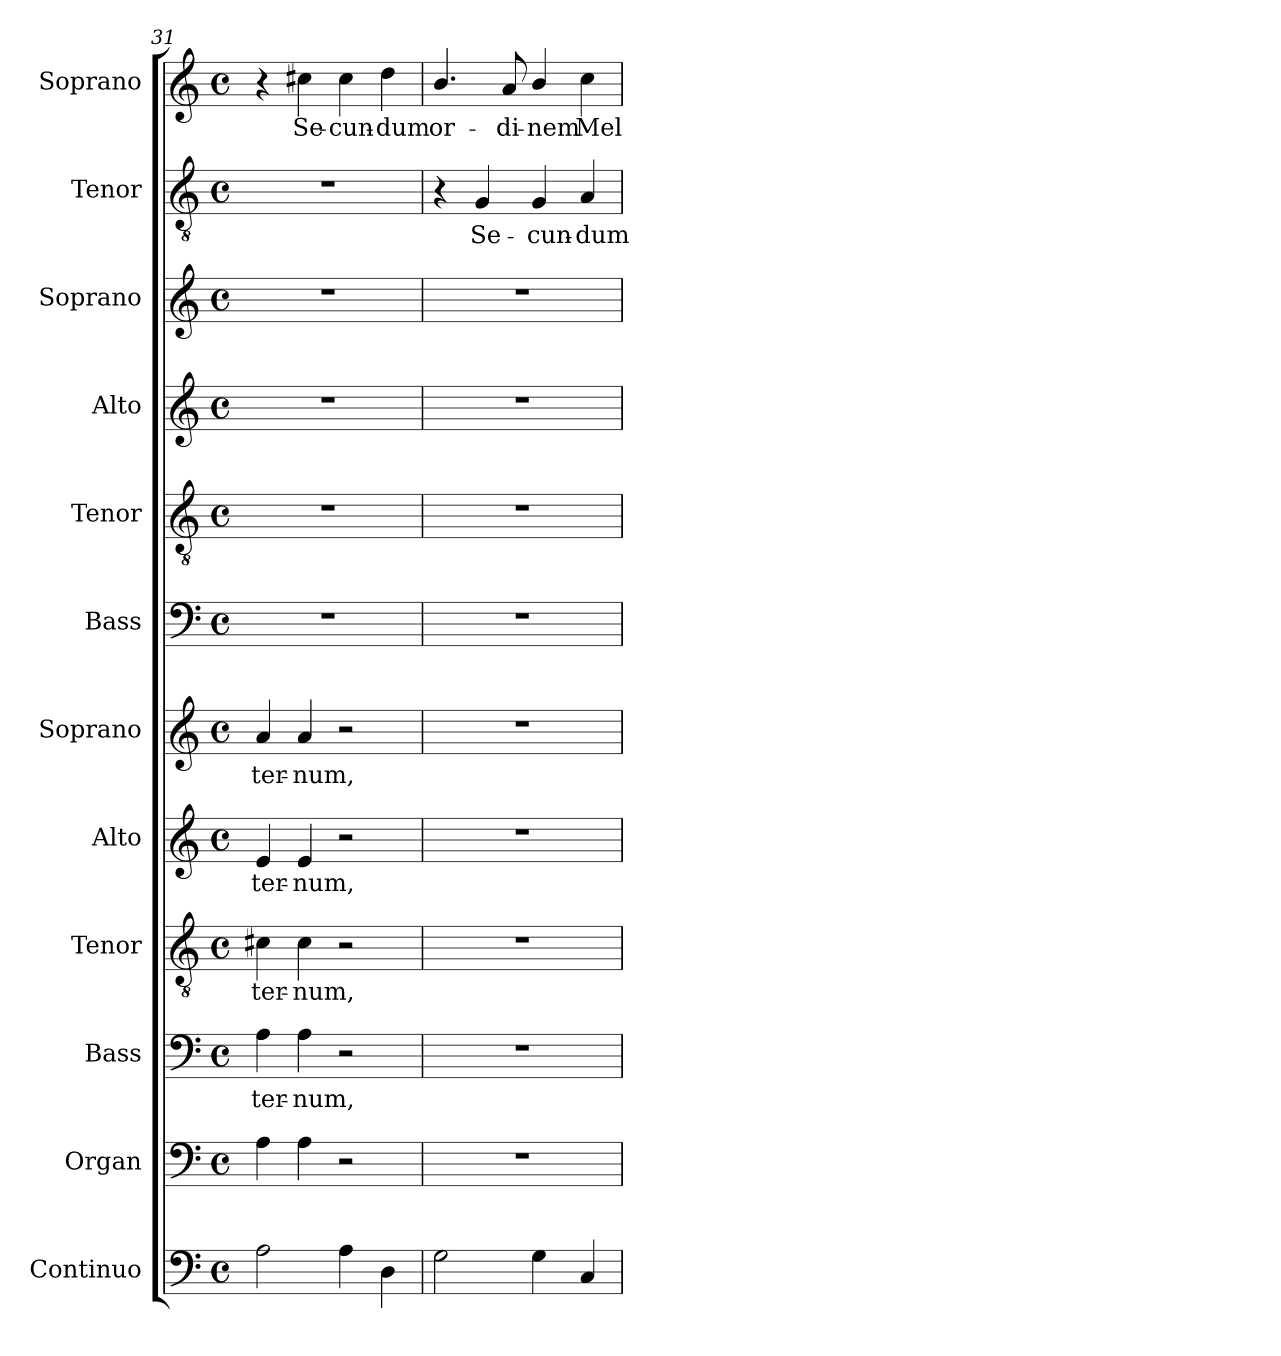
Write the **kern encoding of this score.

**kern	**kern	**kern	**text	**kern	**text	**kern	**text	**kern	**text	**kern	**kern	**kern	**kern	**kern	**text	**kern	**text
*part12	*part11	*part10	*part10	*part9	*part9	*part8	*part8	*part7	*part7	*part6	*part5	*part4	*part3	*part2	*part2	*part1	*part1
*staff12	*staff11	*staff10	*staff10	*staff9	*staff9	*staff8	*staff8	*staff7	*staff7	*staff6	*staff5	*staff4	*staff3	*staff2	*staff2	*staff1	*staff1
*I"Continuo	*I"Organ	*I"Bass	*	*I"Tenor	*	*I"Alto	*	*I"Soprano	*	*I"Bass	*I"Tenor	*I"Alto	*I"Soprano	*I"Tenor	*	*I"Soprano	*
*I'Cont.	*I'Org.	*I'B.	*	*I'T.	*	*I'A.	*	*I'S.	*	*I'B.	*I'T.	*I'A.	*I'S.	*I'T.	*	*I'S.	*
*clefF4	*clefF4	*clefF4	*	*clefGv2	*	*clefG2	*	*clefG2	*	*clefF4	*clefGv2	*clefG2	*clefG2	*clefGv2	*	*clefG2	*
*	*	*	*	*ITrd7c12	*	*	*	*	*	*	*ITrd7c12	*	*	*ITrd7c12	*	*	*
*k[]	*k[]	*k[]	*	*k[]	*	*k[]	*	*k[]	*	*k[]	*k[]	*k[]	*k[]	*k[]	*	*k[]	*
*C:	*C:	*C:	*	*C:	*	*C:	*	*C:	*	*C:	*C:	*C:	*C:	*C:	*	*C:	*
*M4/4	*M4/4	*M4/4	*	*M4/4	*	*M4/4	*	*M4/4	*	*M4/4	*M4/4	*M4/4	*M4/4	*M4/4	*	*M4/4	*
*met(c)	*met(c)	*met(c)	*	*met(c)	*	*met(c)	*	*met(c)	*	*met(c)	*met(c)	*met(c)	*met(c)	*met(c)	*	*met(c)	*
=31	=31	=31	=31	=31	=31	=31	=31	=31	=31	=31	=31	=31	=31	=31	=31	=31	=31
!	!	!	!LO:LY:b:color=#000000	!	!	!	!	!	!	!	!	!	!	!	!	!	!
!	!	!	!	!	!LO:LY:b:color=#000000	!	!	!	!	!	!	!	!	!	!	!	!
!	!	!	!	!	!	!	!LO:LY:b:color=#000000	!	!	!	!	!	!	!	!	!	!
!	!	!	!	!	!	!	!	!	!LO:LY:b:color=#000000	!	!	!	!	!	!	!	!
2Ai\	4Ai\	4Ai\	-ter-	4C#Xi\	-ter-	4ei/	-ter-	4ai/	-ter-	1r	1r	1r	1r	1r	.	4r	.
!	!	!	!LO:LY:b:color=#000000	!	!	!	!	!	!	!	!	!	!	!	!	!	!
!	!	!	!	!	!LO:LY:b:color=#000000	!	!	!	!	!	!	!	!	!	!	!	!
!	!	!	!	!	!	!	!LO:LY:b:color=#000000	!	!	!	!	!	!	!	!	!	!
!	!	!	!	!	!	!	!	!	!LO:LY:b:color=#000000	!	!	!	!	!	!	!	!
!	!	!	!	!	!	!	!	!	!	!	!	!	!	!	!	!	!LO:LY:b:color=#000000
.	4Ai\	4Ai\	-num,	4C#i\	-num,	4ei/	-num,	4ai/	-num,	.	.	.	.	.	.	4cc#Xi\	Se-
!	!	!	!	!	!	!	!	!	!	!	!	!	!	!	!	!	!LO:LY:b:color=#000000
4Ai\	2r	2r	.	2r	.	2r	.	2r	.	.	.	.	.	.	.	4cc#i\	-cun-
!	!	!	!	!	!	!	!	!	!	!	!	!	!	!	!	!	!LO:LY:b:color=#000000
4Di\	.	.	.	.	.	.	.	.	.	.	.	.	.	.	.	4ddi\	-dum
=32	=32	=32	=32	=32	=32	=32	=32	=32	=32	=32	=32	=32	=32	=32	=32	=32	=32
!	!	!	!	!	!	!	!	!	!	!	!	!	!	!	!	!	!LO:LY:b:color=#000000
2Gi\	1r	1r	.	1r	.	1r	.	1r	.	1r	1r	1r	1r	4r	.	4.bi/	or-
!	!	!	!	!	!	!	!	!	!	!	!	!	!	!	!LO:LY:b:color=#000000	!	!
.	.	.	.	.	.	.	.	.	.	.	.	.	.	4GGi/	Se-	.	.
!	!	!	!	!	!	!	!	!	!	!	!	!	!	!	!	!	!LO:LY:b:color=#000000
.	.	.	.	.	.	.	.	.	.	.	.	.	.	.	.	8ai/	-di-
!	!	!	!	!	!	!	!	!	!	!	!	!	!	!	!LO:LY:b:color=#000000	!	!
!	!	!	!	!	!	!	!	!	!	!	!	!	!	!	!	!	!LO:LY:b:color=#000000
4Gi\	.	.	.	.	.	.	.	.	.	.	.	.	.	4GGi/	-cun-	4bi/	-nem
!	!	!	!	!	!	!	!	!	!	!	!	!	!	!	!LO:LY:b:color=#000000	!	!
!	!	!	!	!	!	!	!	!	!	!	!	!	!	!	!	!	!LO:LY:b:color=#000000
4Ci/	.	.	.	.	.	.	.	.	.	.	.	.	.	4AAi/	-dum	4cci\	Mel-
=	=	=	=	=	=	=	=	=	=	=	=	=	=	=	=	=	=
*-	*-	*-	*-	*-	*-	*-	*-	*-	*-	*-	*-	*-	*-	*-	*-	*-	*-
